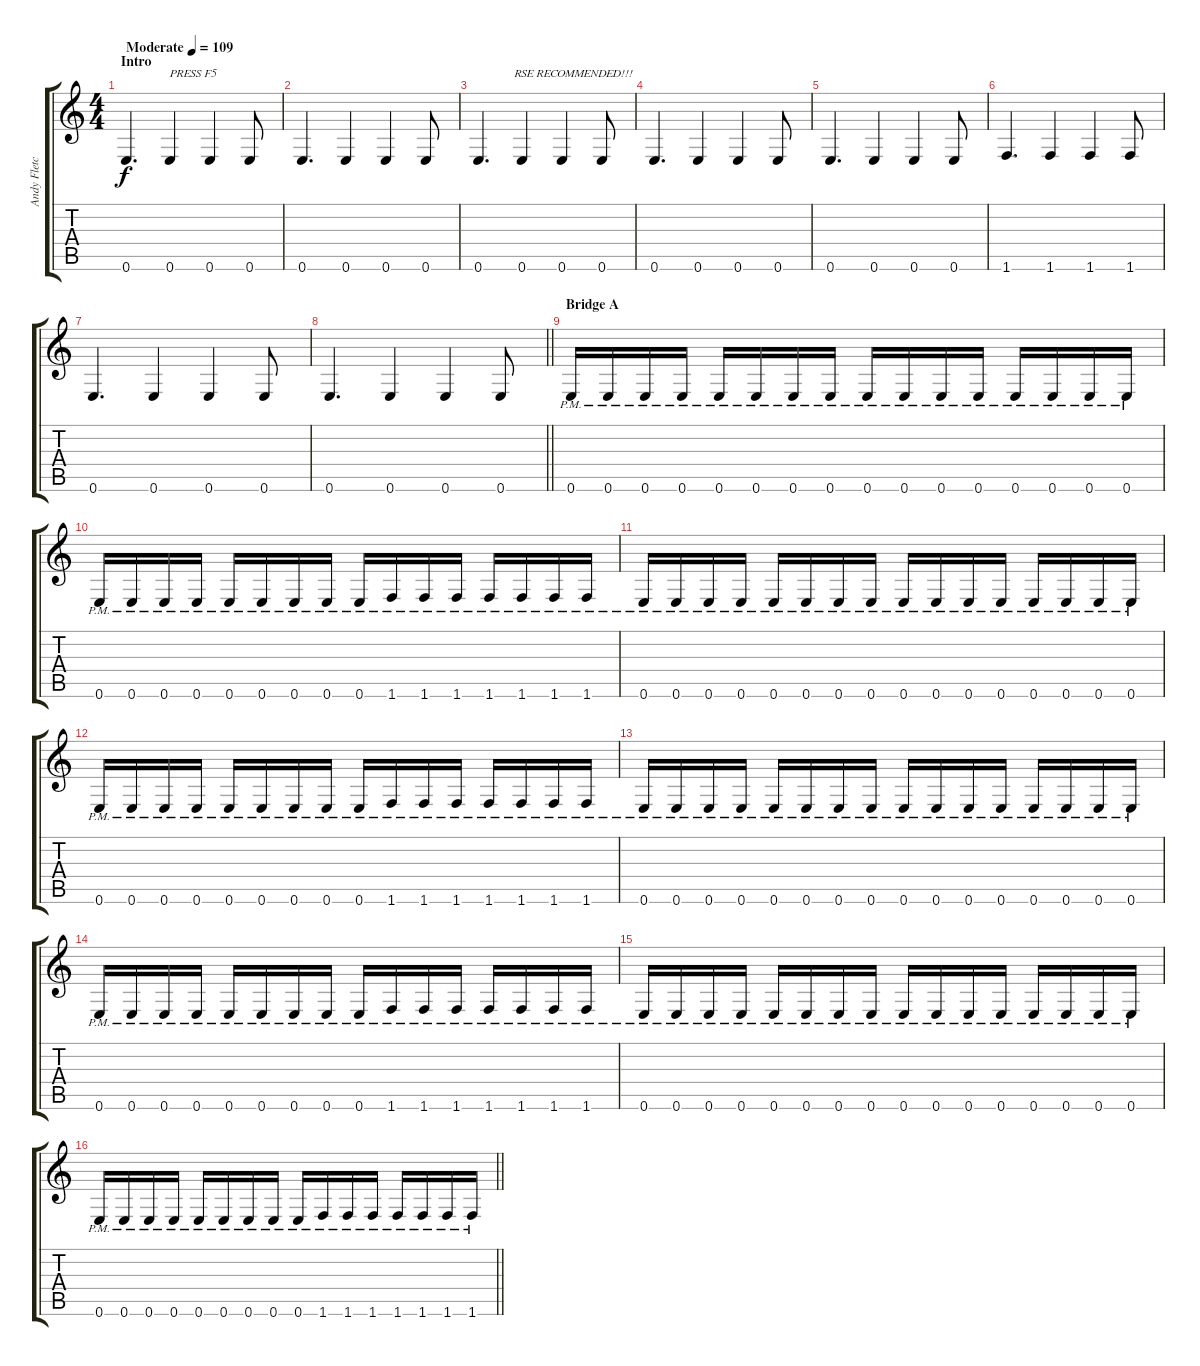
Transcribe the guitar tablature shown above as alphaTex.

\track ("Andy Fletcher - Synth I" "Andy Fletc") {instrument distortionguitar}
\staff {score tabs}
\tuning (E4 B3 G3 D3 A2 E2) {hide}
\ts (4 4)
\section ("" "Intro")
\tempo (109 "Moderate")
\clef g2
\ks c
0.6.4{d dy f instrument distortionguitar} 0.6.4{txt "PRESS F5"} 0.6.4 0.6.8 |
0.6.4{d} 0.6.4 0.6.4 0.6.8 |
0.6.4{d txt "            RSE RECOMMENDED!!!"} 0.6.4 0.6.4 0.6.8 |
0.6.4{d} 0.6.4 0.6.4 0.6.8 |
0.6.4{d} 0.6.4 0.6.4 0.6.8 |
1.6.4{d} 1.6.4 1.6.4 1.6.8 |
0.6.4{d} 0.6.4 0.6.4 0.6.8 |
\barLineRight lightlight
0.6.4{d} 0.6.4 0.6.4 0.6.8 |
\section ("" "Bridge A")
0.6{pm}.16{instrument distortionguitar} 0.6{pm}.16 0.6{pm}.16 0.6{pm}.16 0.6{pm}.16 0.6{pm}.16 0.6{pm}.16 0.6{pm}.16 0.6{pm}.16 0.6{pm}.16 0.6{pm}.16 0.6{pm}.16 0.6{pm}.16 0.6{pm}.16 0.6{pm}.16 0.6{pm}.16 |
0.6{pm}.16 0.6{pm}.16 0.6{pm}.16 0.6{pm}.16 0.6{pm}.16 0.6{pm}.16 0.6{pm}.16 0.6{pm}.16 0.6{pm}.16 1.6{pm}.16 1.6{pm}.16 1.6{pm}.16 1.6{pm}.16 1.6{pm}.16 1.6{pm}.16 1.6{pm}.16 |
0.6{pm}.16 0.6{pm}.16 0.6{pm}.16 0.6{pm}.16 0.6{pm}.16 0.6{pm}.16 0.6{pm}.16 0.6{pm}.16 0.6{pm}.16 0.6{pm}.16 0.6{pm}.16 0.6{pm}.16 0.6{pm}.16 0.6{pm}.16 0.6{pm}.16 0.6{pm}.16 |
0.6{pm}.16 0.6{pm}.16 0.6{pm}.16 0.6{pm}.16 0.6{pm}.16 0.6{pm}.16 0.6{pm}.16 0.6{pm}.16 0.6{pm}.16 1.6{pm}.16 1.6{pm}.16 1.6{pm}.16 1.6{pm}.16 1.6{pm}.16 1.6{pm}.16 1.6{pm}.16 |
0.6{pm}.16 0.6{pm}.16 0.6{pm}.16 0.6{pm}.16 0.6{pm}.16 0.6{pm}.16 0.6{pm}.16 0.6{pm}.16 0.6{pm}.16 0.6{pm}.16 0.6{pm}.16 0.6{pm}.16 0.6{pm}.16 0.6{pm}.16 0.6{pm}.16 0.6{pm}.16 |
0.6{pm}.16 0.6{pm}.16 0.6{pm}.16 0.6{pm}.16 0.6{pm}.16 0.6{pm}.16 0.6{pm}.16 0.6{pm}.16 0.6{pm}.16 1.6{pm}.16 1.6{pm}.16 1.6{pm}.16 1.6{pm}.16 1.6{pm}.16 1.6{pm}.16 1.6{pm}.16 |
0.6{pm}.16 0.6{pm}.16 0.6{pm}.16 0.6{pm}.16 0.6{pm}.16 0.6{pm}.16 0.6{pm}.16 0.6{pm}.16 0.6{pm}.16 0.6{pm}.16 0.6{pm}.16 0.6{pm}.16 0.6{pm}.16 0.6{pm}.16 0.6{pm}.16 0.6{pm}.16 |
\barLineRight lightlight
0.6{pm}.16 0.6{pm}.16 0.6{pm}.16 0.6{pm}.16 0.6{pm}.16 0.6{pm}.16 0.6{pm}.16 0.6{pm}.16 0.6{pm}.16 1.6{pm}.16 1.6{pm}.16 1.6{pm}.16 1.6{pm}.16 1.6{pm}.16 1.6{pm}.16 1.6{pm}.16
